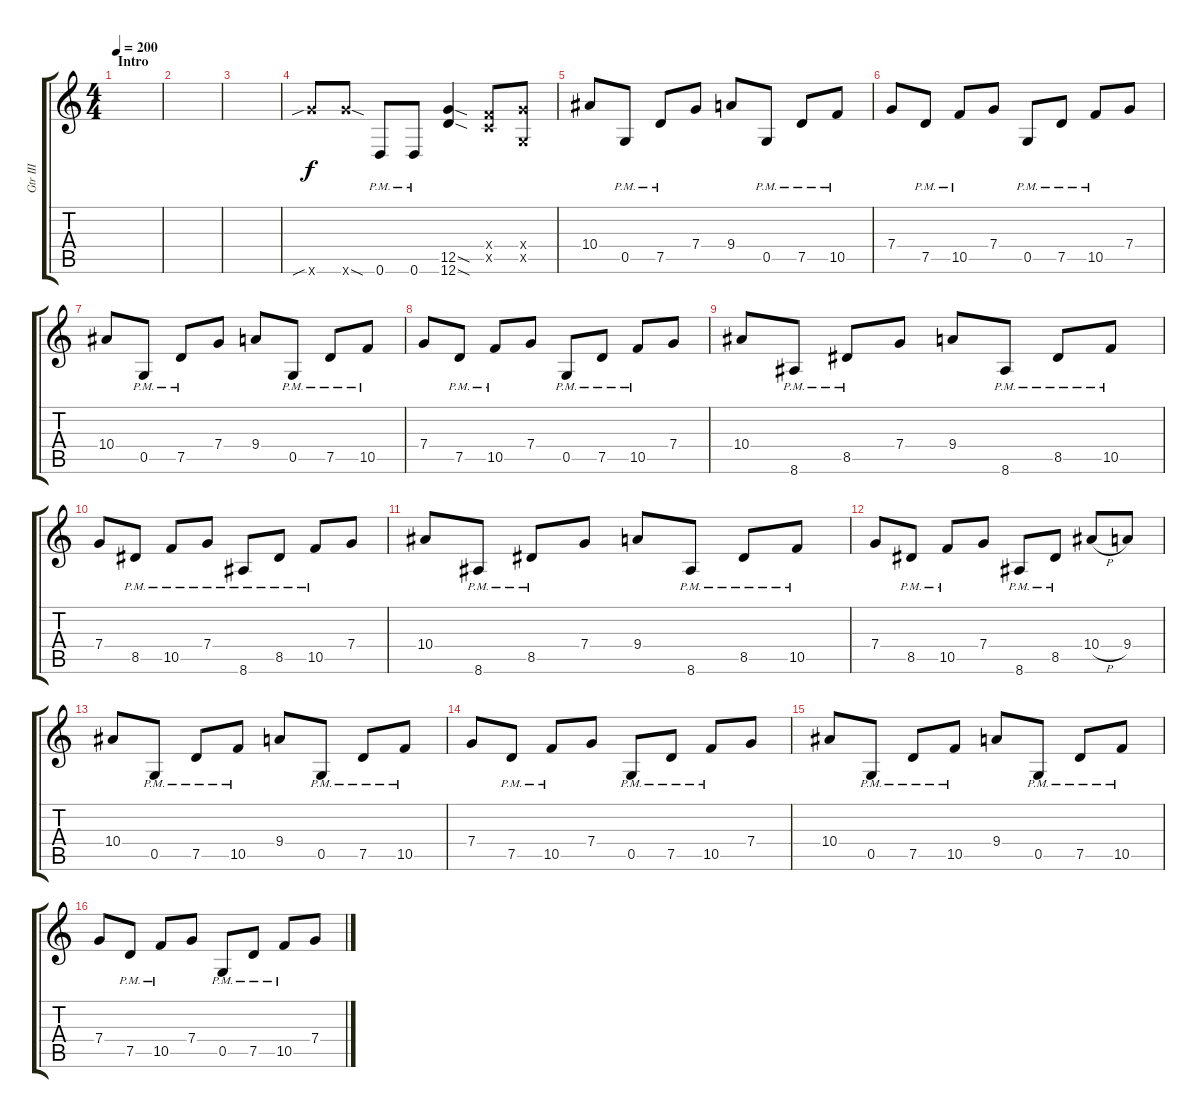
\track ("Gtr III" "Gtr III") {instrument overdrivenguitar}
\staff {score tabs}
\tuning (D4 A3 F3 C3 G2 D2) {hide}
\ts (4 4)
\section ("" "Intro")
\tempo 200
\clef g2
\ks c
|
|
|
17.6{sib x}.8 17.6{sod x}.8 0.6{pm}.8 0.6{pm}.8 (12.5{sod} 12.6{sod}).4 (0.4{x} 10.5{x}).8 (7.4{x} 0.5{x}).8 |
10.4.8 0.5{pm}.8 7.5{pm}.8 7.4.8 9.4.8 0.5{pm}.8 7.5{pm}.8 10.5{pm}.8 |
7.4.8 7.5{pm}.8 10.5{pm}.8 7.4.8 0.5{pm}.8 7.5{pm}.8 10.5{pm}.8 7.4.8 |
10.4.8 0.5{pm}.8 7.5{pm}.8 7.4.8 9.4.8 0.5{pm}.8 7.5{pm}.8 10.5{pm}.8 |
7.4.8 7.5{pm}.8 10.5{pm}.8 7.4.8 0.5{pm}.8 7.5{pm}.8 10.5{pm}.8 7.4.8 |
10.4.8 8.6{pm}.8 8.5{pm}.8 7.4.8 9.4.8 8.6{pm}.8 8.5{pm}.8 10.5{pm}.8 |
7.4.8 8.5{pm}.8 10.5{pm}.8 7.4{pm}.8 8.6{pm}.8 8.5{pm}.8 10.5{pm}.8 7.4.8 |
10.4.8 8.6{pm}.8 8.5{pm}.8 7.4.8 9.4.8 8.6{pm}.8 8.5{pm}.8 10.5{pm}.8 |
7.4.8 8.5{pm}.8 10.5{pm}.8 7.4.8 8.6{pm}.8 8.5{pm}.8 10.4{h}.8 9.4.8 |
10.4.8 0.5{pm}.8 7.5{pm}.8 10.5{pm}.8 9.4.8 0.5{pm}.8 7.5{pm}.8 10.5{pm}.8 |
7.4.8 7.5{pm}.8 10.5{pm}.8 7.4.8 0.5{pm}.8 7.5{pm}.8 10.5{pm}.8 7.4.8 |
10.4.8 0.5{pm}.8 7.5{pm}.8 10.5{pm}.8 9.4.8 0.5{pm}.8 7.5{pm}.8 10.5{pm}.8 |
7.4.8 7.5{pm}.8 10.5{pm}.8 7.4.8 0.5{pm}.8 7.5{pm}.8 10.5{pm}.8 7.4.8
